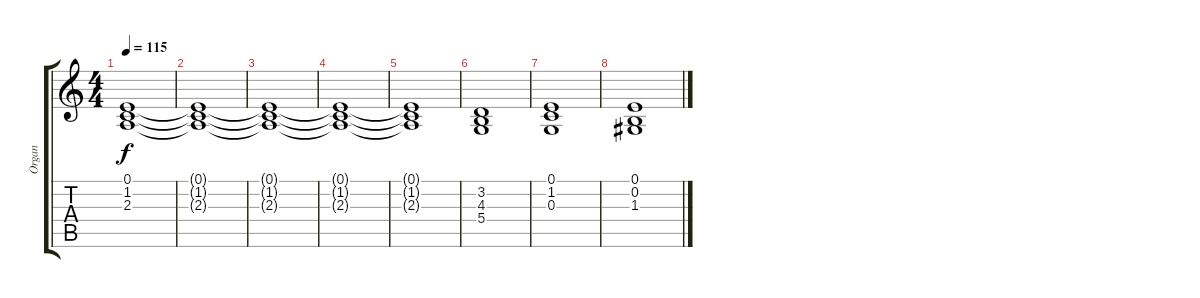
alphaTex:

\track ("Organ" "Organ") {instrument drawbarorgan}
\staff {score tabs}
\tuning (E4 B3 G3 D3 A2 E2) {hide}
\ts (4 4)
\tempo 115
\clef g2
\ks c
(0.1 1.2 2.3).1{dy f volume 6} |
(0.1{t} 1.2{t} 2.3{t}).1 |
(0.1{t} 1.2{t} 2.3{t}).1{volume 5} |
(0.1{t} 1.2{t} 2.3{t}).1 |
(0.1{t} 1.2{t} 2.3{t}).1{volume 3} |
(3.2 4.3 5.4).1 |
(0.1 1.2 0.3).1{volume 0} |
(0.1 0.2 1.3).1
